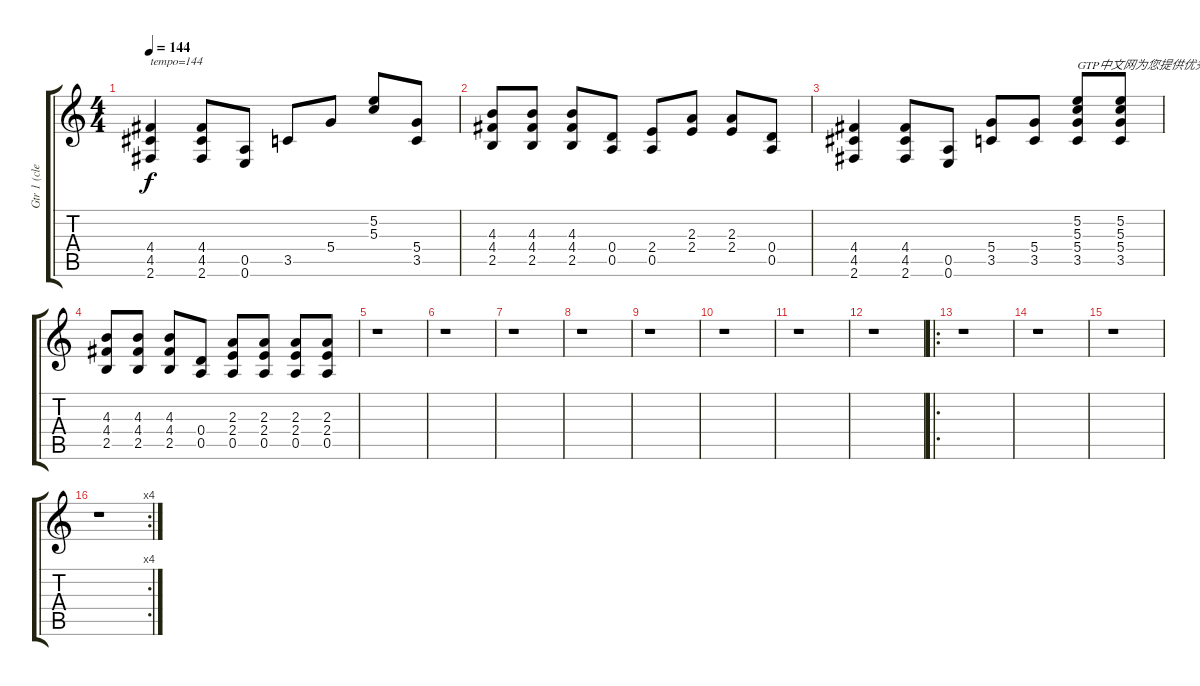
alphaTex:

\track ("Gtr 1 (clean)" "Gtr 1 (cle") {instrument electricguitarclean}
\staff {score tabs}
\tuning (E4 B3 G3 D3 A2 E2) {hide}
\ts (4 4)
\tempo 144
\clef g2
\ks c
(4.4 4.5 2.6).4{txt "tempo=144" dy f instrument electricguitarclean} (4.4 4.5 2.6).8 (0.5 0.6).8 3.5.8 5.4.8 (5.2 5.3).8 (5.4 3.5).8 |
(4.3 4.4 2.5).8 (4.3 4.4 2.5).8 (4.3 4.4 2.5).8 (0.4 0.5).8 (2.4 0.5).8 (2.3 2.4).8 (2.3 2.4).8 (0.4 0.5).8 |
(4.4 4.5 2.6).4 (4.4 4.5 2.6).8 (0.5 0.6).8 (5.4 3.5).8 (5.4 3.5).8 (5.2 5.3 5.4 3.5).8{txt "GTP中文网为您提供优秀的谱子"} (5.2 5.3 5.4 3.5).8 |
(4.3 4.4 2.5).8 (4.3 4.4 2.5).8 (4.3 4.4 2.5).8 (0.4 0.5).8 (2.3 2.4 0.5).8 (2.3 2.4 0.5).8 (2.3 2.4 0.5).8 (2.3 2.4 0.5).8 |
r.1 |
r.1 |
r.1 |
r.1 |
r.1 |
r.1 |
r.1 |
r.1 |
\ro
r.1 |
r.1 |
r.1 |
\rc 4
r.1
